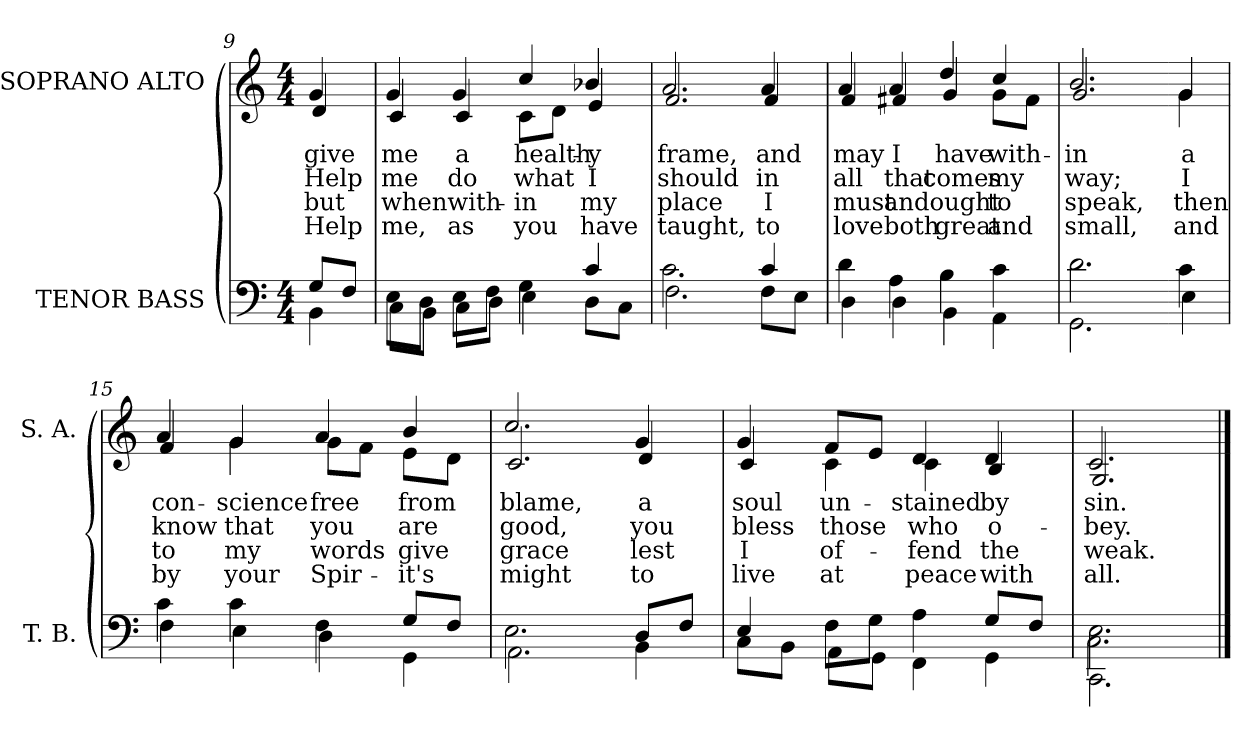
**kern	**kern	**text	**text	**text	**text
*part2	*part1	*part1	*part1	*part1	*part1
*staff2	*staff1	*staff1	*staff1	*staff1	*staff1
*I"TENOR BASS	*I"SOPRANO ALTO	*	*	*	*
*I'T. B.	*I'S. A.	*	*	*	*
!!LO:LB:g=z
*clefF4	*clefG2	*	*	*	*
*k[]	*k[]	*	*	*	*
*C:	*C:	*	*	*	*
*M4/4	*M4/4	*	*	*	*
=9	=9	=9	=9	=9	=9
*^	*	*	*	*	*
!	!	!	!LO:LY:b:color=#000000	!LO:LY:b:color=#000000	!LO:LY:b:color=#000000	!LO:LY:b:color=#000000
*	*	*^	*	*	*	*
8Gi/L	4BBi\	4gi/	4di/	give	Help	but	Help
8Fi/J	.	.	.	.	.	.	.
=10	=10	=10	=10	=10	=10	=10	=10
!	!	!	!	!LO:LY:b:color=#000000	!LO:LY:b:color=#000000	!LO:LY:b:color=#000000	!LO:LY:b:color=#000000
8Ei\L	8Ci\L	4gi/	4ci/	me	me	when	me,
8Di\J	8BBi\J	.	.	.	.	.	.
!	!	!	!	!LO:LY:b:color=#000000	!LO:LY:b:color=#000000	!LO:LY:b:color=#000000	!LO:LY:b:color=#000000
8Ei\L	8Ci\L	4gi/	4ci/	a	do	with-	as
8Fi\J	8Di\J	.	.	.	.	.	.
!	!	!	!	!LO:LY:b:color=#000000	!LO:LY:b:color=#000000	!LO:LY:b:color=#000000	!LO:LY:b:color=#000000
4Gi\	4Ei\	4cci/	8ci\L	health-	what	-in	you
.	.	.	8di\J	.	.	.	.
!	!	!	!	!LO:LY:b:color=#000000	!LO:LY:b:color=#000000	!LO:LY:b:color=#000000	!LO:LY:b:color=#000000
4ci/	8Di\L	4b-Xi/	4ei/	-y	I	my	have
.	8Ci\J	.	.	.	.	.	.
=11	=11	=11	=11	=11	=11	=11	=11
!	!	!	!	!LO:LY:b:color=#000000	!LO:LY:b:color=#000000	!LO:LY:b:color=#000000	!LO:LY:b:color=#000000
2.ci\	2.Fi\	2.ai/	2.fi/	frame,	should	place	taught,
!	!	!	!	!LO:LY:b:color=#000000	!LO:LY:b:color=#000000	!LO:LY:b:color=#000000	!LO:LY:b:color=#000000
4ci/	8Fi\L	4ai/	4fi/	and	in	I	to
.	8Ei\J	.	.	.	.	.	.
=12	=12	=12	=12	=12	=12	=12	=12
!	!	!	!	!LO:LY:b:color=#000000	!LO:LY:b:color=#000000	!LO:LY:b:color=#000000	!LO:LY:b:color=#000000
4di\	4Di\	4ai/	4fi/	may	all	must	love
!	!	!	!	!LO:LY:b:color=#000000	!LO:LY:b:color=#000000	!LO:LY:b:color=#000000	!LO:LY:b:color=#000000
4Ai\	4Di\	4ai/	4f#Xi/	I	that	and	both
!	!	!	!	!LO:LY:b:color=#000000	!LO:LY:b:color=#000000	!LO:LY:b:color=#000000	!LO:LY:b:color=#000000
4Bi\	4BBi\	4ddi/	4gi/	have	comes	ought	great
!	!	!	!	!LO:LY:b:color=#000000	!LO:LY:b:color=#000000	!LO:LY:b:color=#000000	!LO:LY:b:color=#000000
4ci\	4AAi\	4cci/	8gi\L	with-	my	to	and
.	.	.	8f#i\J	.	.	.	.
=13	=13	=13	=13	=13	=13	=13	=13
!	!	!	!	!LO:LY:b:color=#000000	!LO:LY:b:color=#000000	!LO:LY:b:color=#000000	!LO:LY:b:color=#000000
2.di\	2.GGi\	2.bi/	2.gi/	-in	way;	speak,	small,
!!LO:LB:g=z	!!
=14-	=14-	=14-	=14-	=14-	=14-	=14-	=14-
!	!	!	!	!LO:LY:b:color=#000000	!LO:LY:b:color=#000000	!LO:LY:b:color=#000000	!LO:LY:b:color=#000000
4ci\	4Ei\	4gi/	4gi\	a	I	then	and
=15	=15	=15	=15	=15	=15	=15	=15
!	!	!	!	!LO:LY:b:color=#000000	!LO:LY:b:color=#000000	!LO:LY:b:color=#000000	!LO:LY:b:color=#000000
4ci\	4Fi\	4ai/	4fi/	con-	know	to	by
!	!	!	!	!LO:LY:b:color=#000000	!LO:LY:b:color=#000000	!LO:LY:b:color=#000000	!LO:LY:b:color=#000000
4ci\	4Ei\	4gi/	4gi\	-science	that	my	your
!	!	!	!	!LO:LY:b:color=#000000	!LO:LY:b:color=#000000	!LO:LY:b:color=#000000	!LO:LY:b:color=#000000
4Fi\	4Di\	4ai/	8gi\L	free	you	words	Spir-
.	.	.	8fi\J	.	.	.	.
!	!	!	!	!LO:LY:b:color=#000000	!LO:LY:b:color=#000000	!LO:LY:b:color=#000000	!LO:LY:b:color=#000000
8Gi/L	4GGi\	4bi/	8ei\L	from	are	give	-it's
8Fi/J	.	.	8di\J	.	.	.	.
=16	=16	=16	=16	=16	=16	=16	=16
!	!	!	!	!LO:LY:b:color=#000000	!LO:LY:b:color=#000000	!LO:LY:b:color=#000000	!LO:LY:b:color=#000000
2.Ei\	2.AAi\	2.cci/	2.ci/	blame,	good,	grace	might
!	!	!	!	!LO:LY:b:color=#000000	!LO:LY:b:color=#000000	!LO:LY:b:color=#000000	!LO:LY:b:color=#000000
8Di/L	4BBi\	4gi/	4di/	a	you	lest	to
8Fi/J	.	.	.	.	.	.	.
=17	=17	=17	=17	=17	=17	=17	=17
!	!	!	!	!LO:LY:b:color=#000000	!LO:LY:b:color=#000000	!LO:LY:b:color=#000000	!LO:LY:b:color=#000000
4Ei/	8Ci\L	4gi/	4ci/	soul	bless	I	live
.	8BBi\J	.	.	.	.	.	.
!	!	!	!	!LO:LY:b:color=#000000	!LO:LY:b:color=#000000	!LO:LY:b:color=#000000	!LO:LY:b:color=#000000
8Fi\L	8AAi\L	8fi/L	4ci\	un-	those	of-	at
8Gi\J	8GGi\J	8ei/J	.	.	.	.	.
!	!	!	!	!LO:LY:b:color=#000000	!LO:LY:b:color=#000000	!LO:LY:b:color=#000000	!LO:LY:b:color=#000000
4Ai\	4FFi\	4di/	4ci\	-stained	who	-fend	peace
!	!	!	!	!LO:LY:b:color=#000000	!LO:LY:b:color=#000000	!LO:LY:b:color=#000000	!LO:LY:b:color=#000000
8Gi/L	4GGi\	4di/	4Bi/	by	o-	the	with
8Fi/J	.	.	.	.	.	.	.
=18	=18	=18	=18	=18	=18	=18	=18
*	*^	*	*	*	*	*	*
!	!	!	!	!	!LO:LY:b:color=#000000	!LO:LY:b:color=#000000	!LO:LY:b:color=#000000	!LO:LY:b:color=#000000
2.CCi\	2.Ei\	2.Ci\	2.ci/	2.Gi/	sin.	-bey.	weak.	all.
*v	*v	*v	*	*	*	*	*	*
*	*v	*v	*	*	*	*
==	==	==	==	==	==
*-	*-	*-	*-	*-	*-
